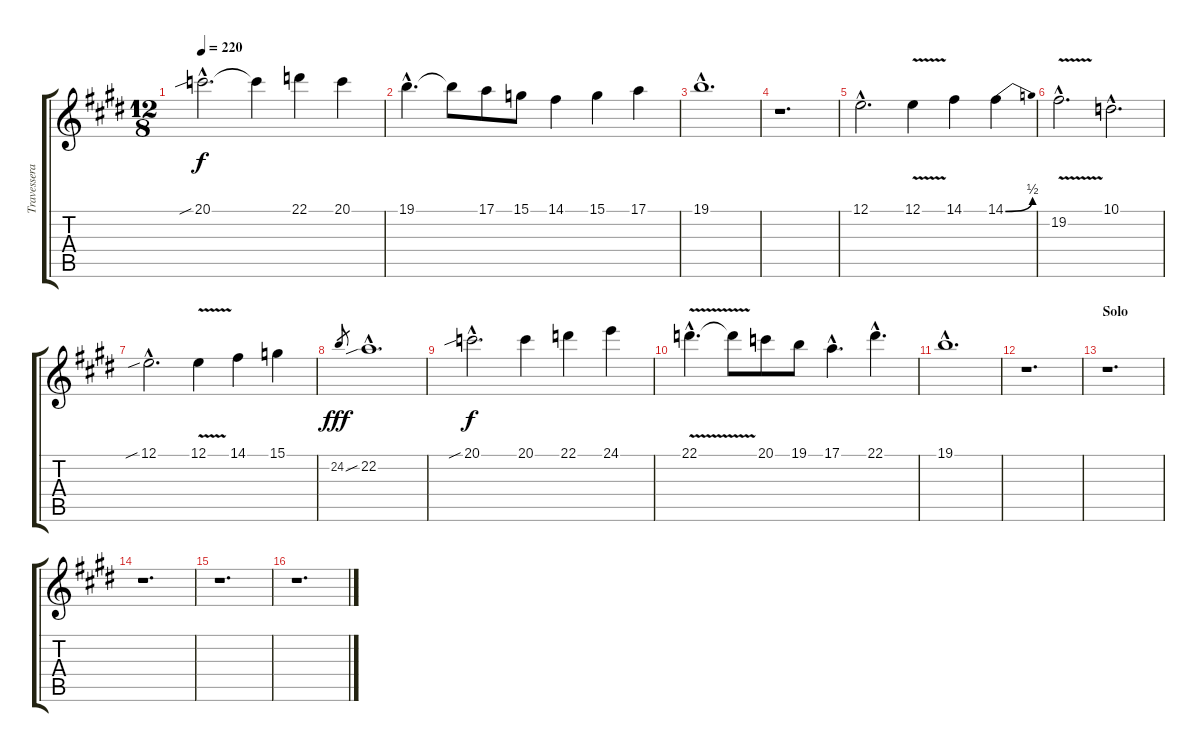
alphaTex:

\track ("Travessera" "Travessera") {instrument shakuhachi}
\staff {score tabs}
\tuning (E4 B3 G3 D3 A2 E2) {hide}
\ts (12 8)
\tempo 220
\clef g2
\ks e
20.1{sib hac}.2{d dy f} 20.1{t}.4 22.1.4 20.1.4 |
19.1{hac}.4{d} 19.1{t}.8 17.1.8 15.1.8 14.1.4 15.1.4 17.1.4 |
19.1{hac}.1{d} |
r.1{d} |
12.1{hac}.2{d} 12.1{v}.4 14.1.4 14.1{be (bend 0 0 60 2)}.4 |
19.2{v hac}.2{d} 10.1{hac}.2{d} |
12.1{sib hac}.2{d} 12.1{v}.4 14.1.4 15.1.4 |
24.2.8{gr dy fff} 22.2{sib hac}.1{d} |
20.1{sib hac}.2{d dy f} 20.1.4 22.1.4 24.1.4 |
22.1{v hac}.4{d} 22.1{t}.8 20.1.8 19.1.8 17.1{hac}.4{d} 22.1{hac}.4{d} |
19.1{hac}.1{d} |
r.1{d} |
\section ("" "Solo")
r.1{d} |
r.1{d} |
r.1{d} |
r.1{d}
